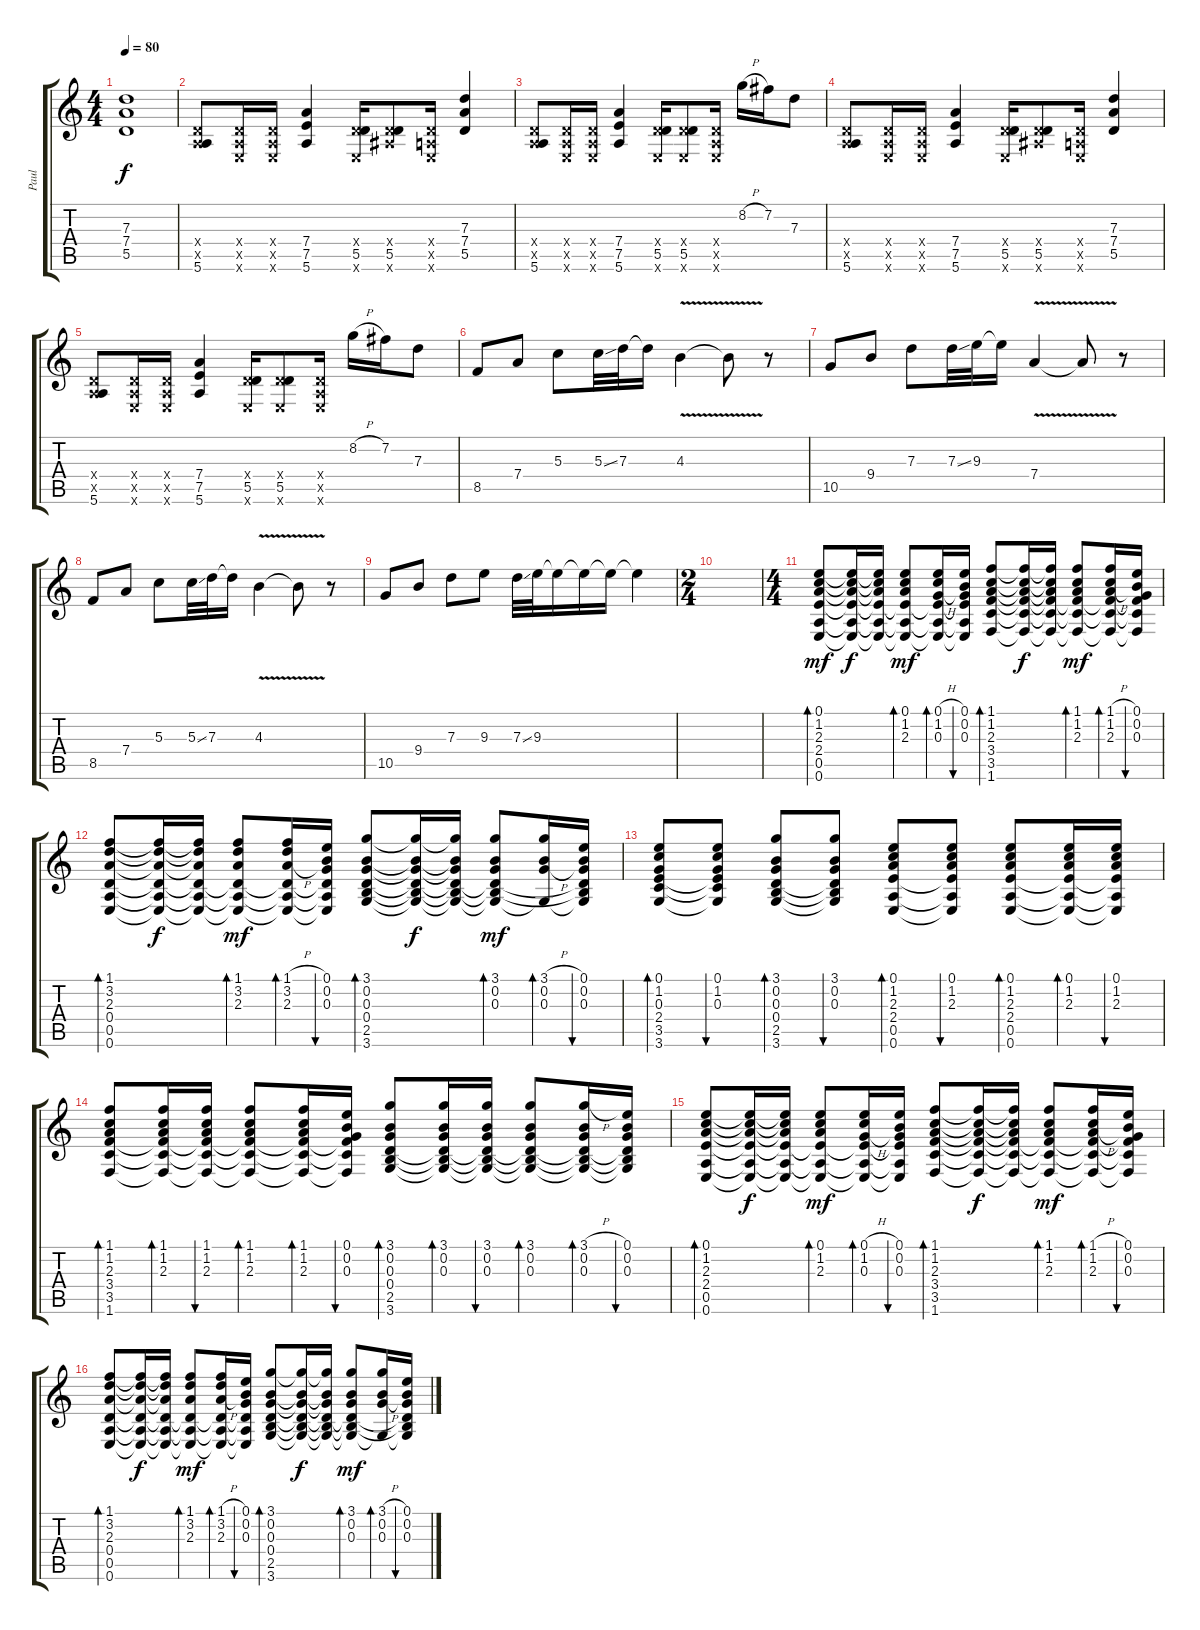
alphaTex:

\track ("Paul" "Paul") {instrument overdrivenguitar}
\staff {score tabs}
\tuning (E4 B3 G3 D3 A2 E2) {hide}
\ts (4 4)
\tempo 80
\clef g2
\ks c
(7.3{t} 7.4{t} 5.5{t}).1{dy f} |
(0.4{x} 0.5{x} 5.6).8 (0.4{x} 0.5{x} 0.6{x}).16 (0.4{x} 0.5{x} 0.6{x}).16 (7.4 7.5 5.6).4 (0.4{x} 5.5 0.6{x}).16 (0.4{x} 5.5 6.6{x}).8 (0.4{x} 0.5{x} 0.6{x}).16 (7.3 7.4 5.5).4 |
(0.4{x} 0.5{x} 5.6).8 (0.4{x} 0.5{x} 0.6{x}).16 (0.4{x} 0.5{x} 0.6{x}).16 (7.4 7.5 5.6).4 (0.4{x} 5.5 0.6{x}).16 (0.4{x} 5.5 0.6{x}).8 (0.4{x} 0.5{x} 0.6{x}).16 8.2{h}.16 7.2.16 7.3.8 |
(0.4{x} 0.5{x} 5.6).8 (0.4{x} 0.5{x} 0.6{x}).16 (0.4{x} 0.5{x} 0.6{x}).16 (7.4 7.5 5.6).4 (0.4{x} 5.5 0.6{x}).16 (0.4{x} 5.5 6.6{x}).8 (0.4{x} 0.5{x} 0.6{x}).16 (7.3 7.4 5.5).4 |
(0.4{x} 0.5{x} 5.6).8 (0.4{x} 0.5{x} 0.6{x}).16 (0.4{x} 0.5{x} 0.6{x}).16 (7.4 7.5 5.6).4 (0.4{x} 5.5 0.6{x}).16 (0.4{x} 5.5 0.6{x}).8 (0.4{x} 0.5{x} 0.6{x}).16 8.2{h}.16 7.2.16 7.3.8 |
8.5.8 7.4.8 5.3.8 5.3{ss}.32 7.3.32 7.3{t}.16 4.3{v}.4 4.3{t}.8 r.8 |
10.5.8 9.4.8 7.3.8 7.3{ss}.32 9.3.32 9.3{t}.16 7.4{v}.4 7.4{t}.8 r.8 |
8.5.8 7.4.8 5.3.8 5.3{ss}.32 7.3.32 7.3{t}.16 4.3{v}.4 4.3{t}.8 r.8 |
10.5.8 9.4.8 7.3.8 9.3.8 7.3{ss}.32 9.3.32 9.3{t}.16 9.3{t}.16 9.3{t}.16 9.3{t}.4 |
\ts (2 4)
|
\ts (4 4)
(0.1 1.2 2.3 2.4 0.5 0.6).8{bd 30 dy mf} (0.1{t} 1.2{t} 2.3{t} 2.4{t} 0.5{t} 0.6{t}).16{dy f} (0.1{t} 1.2{t} 2.3{t} 2.4{t} 0.5{t} 0.6{t}).16 (0.1 1.2 2.3 2.4{t} 0.5{t} 0.6{t}).8{bd 30 dy mf} (0.1{h} 1.2{h} 0.3{h} 2.4{t} 0.5{t} 0.6{t}).16{bd 30} (0.1 0.2 0.3 2.4{t} 0.5{t} 0.6{t}).16{bu 30} (1.1 1.2 2.3 3.4 3.5 1.6).8{bd 30} (1.1{t} 1.2{t} 2.3{t} 3.4{t} 3.5{t} 1.6{t}).16{dy f} (1.1{t} 1.2{t} 2.3{t} 3.4{t} 3.5{t} 1.6{t}).16 (1.1 1.2 2.3 3.4{t} 3.5{t} 1.6{t}).8{bd 30 dy mf} (1.1{h} 1.2{h} 2.3{h} 3.4{t} 3.5{t} 1.6{t}).16{bd 30} (0.1 0.2 0.3 3.4{t} 3.5{t} 1.6{t}).16{bu 30} |
(1.1 3.2 2.3 0.4 0.5 0.6).8{bd 30} (1.1{t} 3.2{t} 2.3{t} 0.4{t} 0.5{t} 0.6{t}).16{dy f} (1.1{t} 3.2{t} 2.3{t} 0.4{t} 0.5{t} 0.6{t}).16 (1.1 3.2 2.3 0.4{t} 0.5{t} 0.6{t}).8{bd 30 dy mf} (1.1{h} 3.2{h} 2.3{h} 0.4{t} 0.5{t} 0.6{t}).16{bd 30} (0.1 0.2 0.3 0.4{t} 0.5{t} 0.6{t}).16{bu 30} (3.1 0.2 0.3 0.4 2.5 3.6).8{bd 30} (3.1{t} 0.2{t} 0.3{t} 0.4{t} 2.5{t} 3.6{t}).16{dy f} (3.1{t} 0.2{t} 0.3{t} 0.4{t} 2.5{t} 3.6{t}).16 (3.1 0.2 0.3 0.4{t} 2.5{t} 3.6{t}).8{bd 30 dy mf} (3.1{h} 0.2{h} 0.3{h} 3.6{t}).16{bd 30} (0.1 0.2 0.3 0.4{t} 2.5{t} 3.6{t}).16{bu 30} |
(0.1 1.2 0.3 2.4 3.5 3.6).8{bd 30} (0.1 1.2 0.3 2.4{t} 3.5{t} 3.6{t}).8{bu 30} (3.1 0.2 0.3 0.4 2.5 3.6).8{bd 30} (3.1 0.2 0.3 0.4{t} 2.5{t} 3.6{t}).8{bu 30} (0.1 1.2 2.3 2.4 0.5 0.6).8{bd 30} (0.1 1.2 2.3 2.4{t} 0.5{t} 0.6{t}).8{bu 30} (0.1 1.2 2.3 2.4 0.5 0.6).8{bd 30} (0.1 1.2 2.3 2.4{t} 0.5{t} 0.6{t}).16{bd 30} (0.1 1.2 2.3 2.4{t} 0.5{t} 0.6{t}).16{bu 30} |
(1.1 1.2 2.3 3.4 3.5 1.6).8{bd 30} (1.1 1.2 2.3 3.4{t} 3.5{t} 1.6{t}).16{bd 30} (1.1 1.2 2.3 3.4{t} 3.5{t} 1.6{t}).16{bu 30} (1.1 1.2 2.3 3.4{t} 3.5{t} 1.6{t}).8{bd 30} (1.1 1.2 2.3 3.4{t} 3.5{t} 1.6{t}).16{bd 30} (0.1 0.2 0.3 3.4{t} 3.5{t} 1.6{t}).16{bu 30} (3.1 0.2 0.3 0.4 2.5 3.6).8{bd 30} (3.1 0.2 0.3 0.4{t} 2.5{t} 3.6{t}).16{bd 30} (3.1 0.2 0.3 0.4{t} 2.5{t} 3.6{t}).16{bu 30} (3.1 0.2 0.3 0.4{t} 2.5{t} 3.6{t}).8{bd 30} (3.1{h} 0.2 0.3 0.4{t} 2.5{t} 3.6{t}).16{bd 30} (0.1 0.2 0.3 0.4{t} 2.5{t} 3.6{t}).16{bu 30} |
(0.1 1.2 2.3 2.4 0.5 0.6).8{bd 30} (0.1{t} 1.2{t} 2.3{t} 2.4{t} 0.5{t} 0.6{t}).16{dy f} (0.1{t} 1.2{t} 2.3{t} 2.4{t} 0.5{t} 0.6{t}).16 (0.1 1.2 2.3 2.4{t} 0.5{t} 0.6{t}).8{bd 30 dy mf} (0.1{h} 1.2{h} 0.3{h} 2.4{t} 0.5{t} 0.6{t}).16{bd 30} (0.1 0.2 0.3 2.4{t} 0.5{t} 0.6{t}).16{bu 30} (1.1 1.2 2.3 3.4 3.5 1.6).8{bd 30} (1.1{t} 1.2{t} 2.3{t} 3.4{t} 3.5{t} 1.6{t}).16{dy f} (1.1{t} 1.2{t} 2.3{t} 3.4{t} 3.5{t} 1.6{t}).16 (1.1 1.2 2.3 3.4{t} 3.5{t} 1.6{t}).8{bd 30 dy mf} (1.1{h} 1.2{h} 2.3{h} 3.4{t} 3.5{t} 1.6{t}).16{bd 30} (0.1 0.2 0.3 3.4{t} 3.5{t} 1.6{t}).16{bu 30} |
(1.1 3.2 2.3 0.4 0.5 0.6).8{bd 30} (1.1{t} 3.2{t} 2.3{t} 0.4{t} 0.5{t} 0.6{t}).16{dy f} (1.1{t} 3.2{t} 2.3{t} 0.4{t} 0.5{t} 0.6{t}).16 (1.1 3.2 2.3 0.4{t} 0.5{t} 0.6{t}).8{bd 30 dy mf} (1.1{h} 3.2{h} 2.3{h} 0.4{t} 0.5{t} 0.6{t}).16{bd 30} (0.1 0.2 0.3 0.4{t} 0.5{t} 0.6{t}).16{bu 30} (3.1 0.2 0.3 0.4 2.5 3.6).8{bd 30} (3.1{t} 0.2{t} 0.3{t} 0.4{t} 2.5{t} 3.6{t}).16{dy f} (3.1{t} 0.2{t} 0.3{t} 0.4{t} 2.5{t} 3.6{t}).16 (3.1 0.2 0.3 0.4{t} 2.5{t} 3.6{t}).8{bd 30 dy mf} (3.1{h} 0.2{h} 0.3{h} 3.6{t}).16{bd 30} (0.1 0.2 0.3 0.4{t} 2.5{t} 3.6{t}).16{bu 30}
